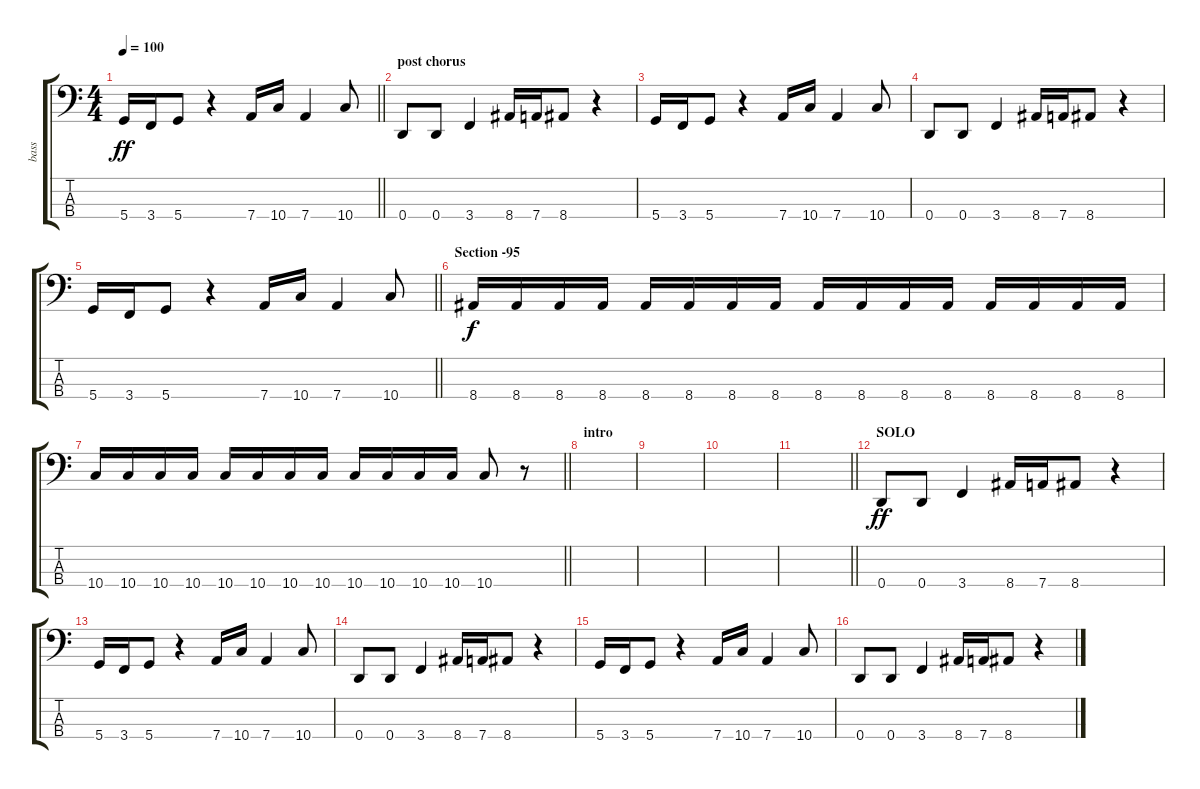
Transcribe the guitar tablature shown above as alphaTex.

\track ("bass" "bass") {instrument electricbassfinger}
\staff {score tabs}
\tuning (G2 D2 A1 D1) {hide}
\ts (4 4)
\tempo 100
\clef f4
\barLineRight lightlight
\ks c
5.4.16{dy ff} 3.4.16 5.4.8 r.4 7.4.16 10.4.16 7.4.4 10.4.8 |
\section ("" "post chorus")
0.4.8 0.4.8 3.4.4 8.4.16 7.4.16 8.4.8 r.4 |
5.4.16 3.4.16 5.4.8 r.4 7.4.16 10.4.16 7.4.4 10.4.8 |
0.4.8 0.4.8 3.4.4 8.4.16 7.4.16 8.4.8 r.4 |
\barLineRight lightlight
5.4.16 3.4.16 5.4.8 r.4 7.4.16 10.4.16 7.4.4 10.4.8 |
\section ("" "Section -95")
8.4.16{dy f} 8.4.16 8.4.16 8.4.16 8.4.16 8.4.16 8.4.16 8.4.16 8.4.16 8.4.16 8.4.16 8.4.16 8.4.16 8.4.16 8.4.16 8.4.16 |
\barLineRight lightlight
10.4.16 10.4.16 10.4.16 10.4.16 10.4.16 10.4.16 10.4.16 10.4.16 10.4.16 10.4.16 10.4.16 10.4.16 10.4.8 r.8 |
\section ("" "intro")
|
|
|
\barLineRight lightlight
|
\section ("" "SOLO")
0.4.8{dy ff} 0.4.8 3.4.4 8.4.16 7.4.16 8.4.8 r.4 |
5.4.16 3.4.16 5.4.8 r.4 7.4.16 10.4.16 7.4.4 10.4.8 |
0.4.8 0.4.8 3.4.4 8.4.16 7.4.16 8.4.8 r.4 |
5.4.16 3.4.16 5.4.8 r.4 7.4.16 10.4.16 7.4.4 10.4.8 |
0.4.8 0.4.8 3.4.4 8.4.16 7.4.16 8.4.8 r.4
